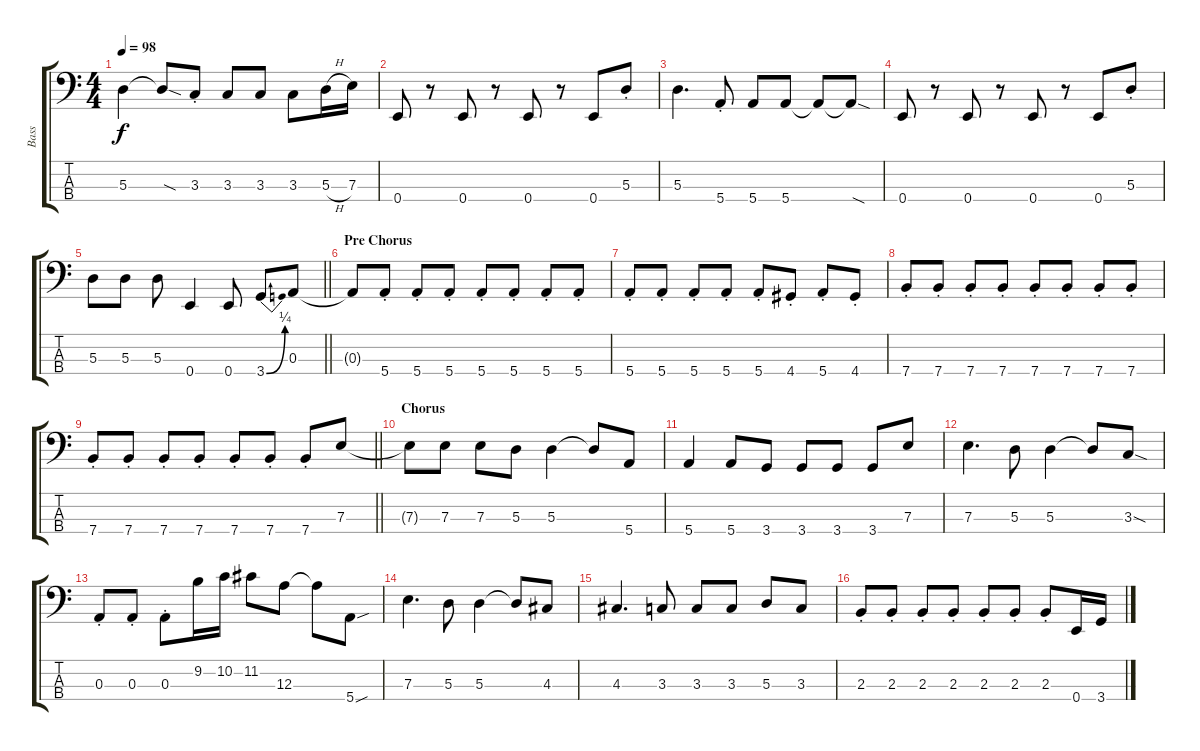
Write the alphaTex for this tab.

\track ("Bass" "Bass") {instrument electricbassfinger}
\staff {score tabs}
\tuning (G2 D2 A1 E1) {hide}
\ts (4 4)
\tempo 98
\clef f4
\ks c
5.3.4{dy f} 5.3{sod t}.8 3.3{st}.8 3.3.8 3.3.8 3.3.8 5.3{h}.16 7.3.16 |
0.4.8 r.8 0.4.8 r.8 0.4.8 r.8 0.4.8 5.3{st}.8 |
5.3.4{d} 5.4{st}.8 5.4.8 5.4.8 5.4{t}.8 5.4{sod t}.8 |
0.4.8 r.8 0.4.8 r.8 0.4.8 r.8 0.4.8 5.3{st}.8 |
\barLineRight lightlight
5.3.8 5.3.8 5.3.8 0.4.4 0.4.8 3.4{be (bend 0 0 60 1)}.8 0.3.8 |
\section ("" "Pre Chorus")
0.3{t}.8 5.4{st}.8 5.4{st}.8 5.4{st}.8 5.4{st}.8 5.4{st}.8 5.4{st}.8 5.4{st}.8 |
5.4{st}.8 5.4{st}.8 5.4{st}.8 5.4{st}.8 5.4{st}.8 4.4{st}.8 5.4{st}.8 4.4{st}.8 |
7.4{st}.8 7.4{st}.8 7.4{st}.8 7.4{st}.8 7.4{st}.8 7.4{st}.8 7.4{st}.8 7.4{st}.8 |
\barLineRight lightlight
7.4{st}.8 7.4{st}.8 7.4{st}.8 7.4{st}.8 7.4{st}.8 7.4{st}.8 7.4{st}.8 7.3.8 |
\section ("" "Chorus")
7.3{t}.8 7.3.8 7.3.8 5.3.8 5.3.4 5.3{t}.8 5.4.8 |
5.4.4 5.4.8 3.4.8 3.4.8 3.4.8 3.4.8 7.3.8 |
7.3.4{d} 5.3.8 5.3.4 5.3{t}.8 3.3{sod}.8 |
0.3{st}.8 0.3{st}.8 0.3{st}.8 9.2.16 10.2.16 11.2.8 12.3.8 12.3{t}.8 5.4{sou}.8 |
7.3.4{d} 5.3.8 5.3.4 5.3{t}.8 4.3.8 |
4.3.4{d} 3.3.8 3.3.8 3.3.8 5.3.8 3.3.8 |
2.3{st}.8 2.3{st}.8 2.3{st}.8 2.3{st}.8 2.3{st}.8 2.3{st}.8 2.3{st}.8 0.4.16 3.4.16
